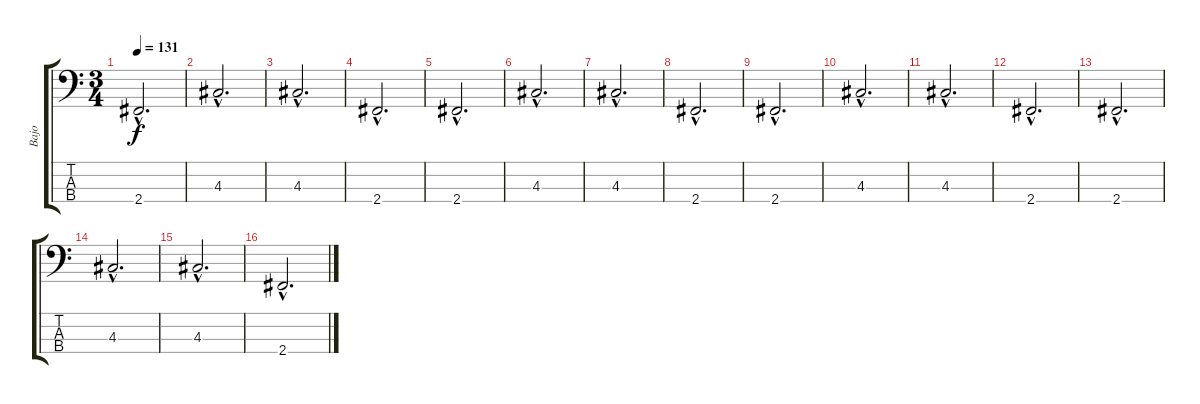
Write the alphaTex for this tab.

\track ("Bajo" "Bajo") {instrument electricbasspick}
\staff {score tabs}
\tuning (G2 D2 A1 E1) {hide}
\ts (3 4)
\tempo 131
\clef f4
\ks c
2.4{hac}.2{d dy f} |
4.3{hac}.2{d} |
4.3{hac}.2{d} |
2.4{hac}.2{d} |
2.4{hac}.2{d} |
4.3{hac}.2{d} |
4.3{hac}.2{d} |
2.4{hac}.2{d} |
2.4{hac}.2{d} |
4.3{hac}.2{d} |
4.3{hac}.2{d} |
2.4{hac}.2{d} |
2.4{hac}.2{d} |
4.3{hac}.2{d} |
4.3{hac}.2{d} |
2.4{hac}.2{d}
